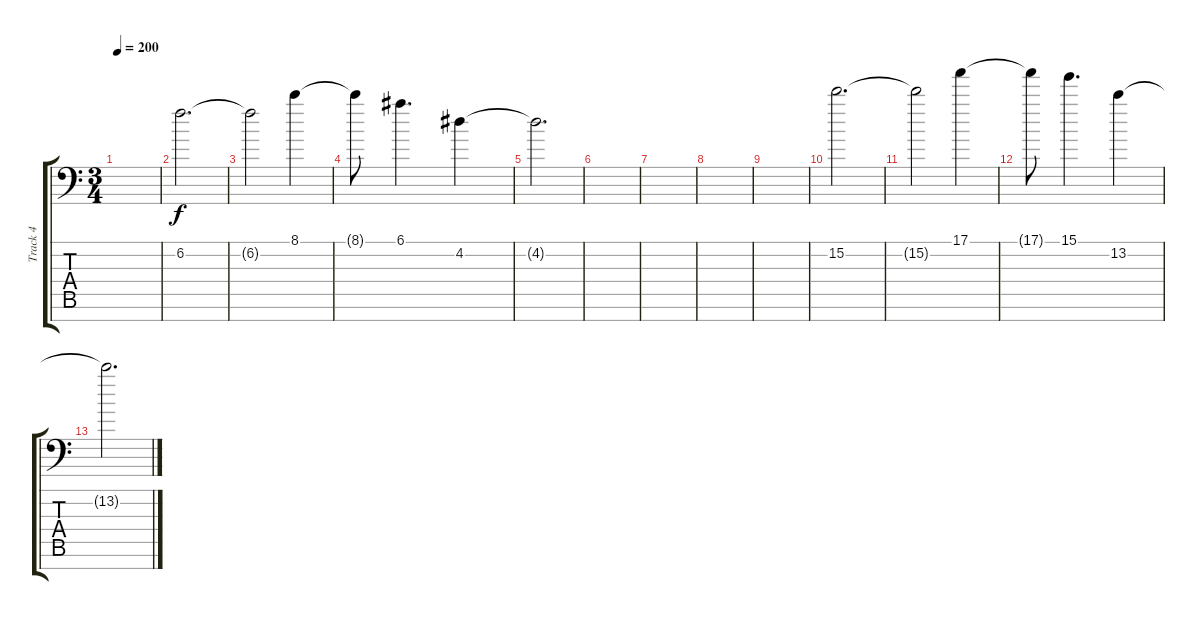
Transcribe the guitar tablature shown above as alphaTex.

\track ("Track 4" "Track 4") {instrument distortionguitar}
\staff {score tabs}
\tuning (E4 B3 G3 D3 A2 E2 C-1) {hide}
\ts (3 4)
\tempo 200
\clef f4
\ks c
|
6.2.2{d} |
6.2{t}.2 8.1.4 |
8.1{t}.8 6.1.4{d} 4.2.4 |
4.2{t}.2{d} |
|
|
|
|
15.2.2{d} |
15.2{t}.2 17.1.4 |
17.1{t}.8 15.1.4{d} 13.2.4 |
13.2{t}.2{d}
